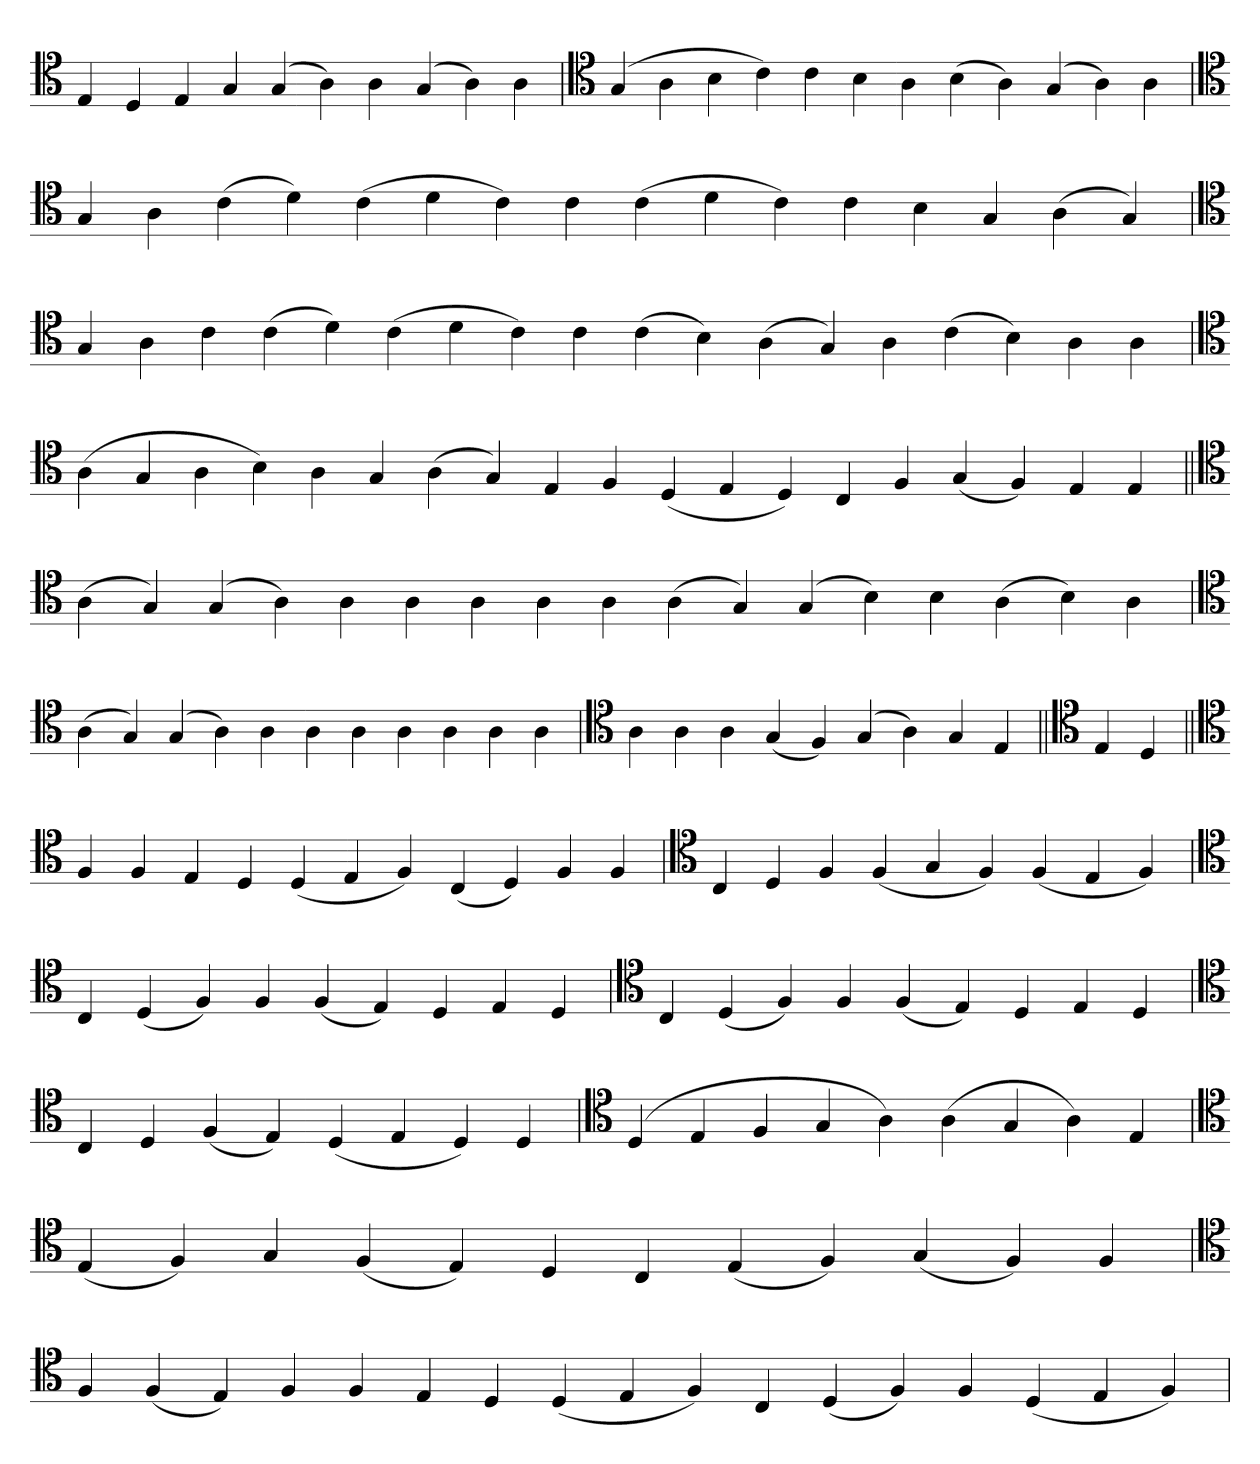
**kern
*part1
*staff1
*clefC4
=
4E
4D
4E
4G
(4G
4A)
4A
(4G
4A)
4A
=`
*clefC4
(4G
4A
4B
4c)
4c
4B
4A
(4B
4A)
(4G
4A)
4A
='
*clefC4
4G
4A
(4c
4d)
(4c
4d
4c)
4c
(4c
4d
4c)
4c
4B
4G
(4A
4G)
='
*clefC4
4G
4A
4c
(4c
4d)
(4c
4d
4c)
4c
(4c
4B)
(4A
4G)
4A
(4c
4B)
4A
4A
=
*clefC4
(4A
4G
4A
4B)
4A
4G
(4A
4G)
4E
4F
(4D
4E
4D)
4C
4F
(4G
4F)
4E
4E
=||
*clefC4
(4A
4G)
(4G
4A)
4A
4A
4A
4A
4A
(4A
4G)
(4G
4B)
4B
(4A
4B)
4A
=
*clefC4
(4A
4G)
(4G
4A)
4A
4A
4A
4A
4A
4A
4A
=`
*clefC4
4A
4A
4A
(4G
4F)
(4G
4A)
4G
4E
=||
*clefC4
4E
4D
=||
*clefC4
4F
4F
4E
4D
(4D
4E
4F)
(4C
4D)
4F
4F
=`
*clefC4
4C
4D
4F
(4F
4G
4F)
(4F
4E
4F)
=`
*clefC4
4C
(4D
4F)
4F
(4F
4E)
4D
4E
4D
='
*clefC4
4C
(4D
4F)
4F
(4F
4E)
4D
4E
4D
=`
*clefC4
4C
4D
(4F
4E)
(4D
4E
4D)
4D
=
*clefC4
(4D
4E
4F
4G
4A)
(4A
4G
4A)
4E
=`
*clefC4
(4E
4F)
4G
(4F
4E)
4D
4C
(4E
4F)
(4G
4F)
4F
='
*clefC4
4F
(4F
4E)
4F
4F
4E
4D
(4D
4E
4F)
4C
(4D
4F)
4F
(4D
4E
4F)
=
*-
